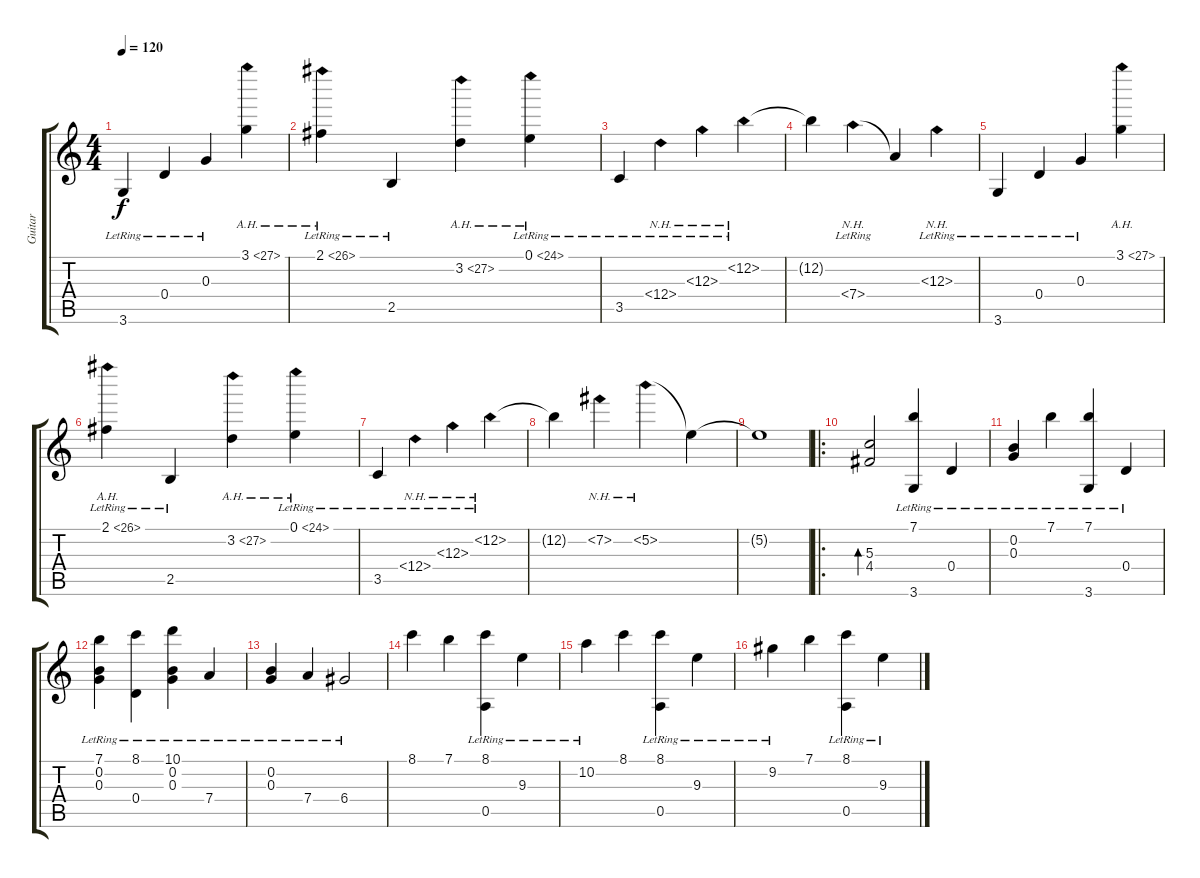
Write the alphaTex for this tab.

\track ("Guitar" "Guitar") {instrument acousticguitarsteel}
\staff {score tabs}
\tuning (E4 B3 G3 D3 A2 E2) {hide}
\ts (4 4)
\tempo 120
\clef g2
\ks c
3.6{lr}.4{dy f instrument acousticguitarsteel} 0.4{lr}.4 0.3{lr}.4 3.1{ah 24}.4 |
2.1{ah 24 lr}.4 2.5{lr}.4 3.2{ah 24}.4 0.1{ah 24 lr}.4 |
3.5{lr}.4 12.4{nh lr}.4 12.3{nh lr}.4 12.2{nh lr}.4 |
12.2{t}.4 7.4{nh lr}.4 7.4{t}.4 12.3{nh lr}.4 |
3.6{lr}.4 0.4{lr}.4 0.3{lr}.4 3.1{ah 24}.4 |
2.1{ah 24 lr}.4 2.5{lr}.4 3.2{ah 24}.4 0.1{ah 24 lr}.4 |
3.5{lr}.4 12.4{nh lr}.4 12.3{nh lr}.4 12.2{nh lr}.4 |
12.2{t}.4 7.2{nh}.4 5.2{nh}.4 5.2{t}.4 |
5.2{t}.1 |
\ro
(5.3 4.4).2{bd 480} (7.1{lr} 3.6{lr}).4 0.4{lr}.4 |
(0.2{lr} 0.3{lr}).4 7.1{lr}.4 (7.1{lr} 3.6{lr}).4 0.4{lr}.4 |
(7.1{lr} 0.2{lr} 0.3{lr}).4 (8.1{lr} 0.4{lr}).4 (10.1{lr} 0.2 0.3{lr}).4 7.4{lr}.4 |
(0.2{lr} 0.3{lr}).4 7.4{lr}.4 6.4{lr}.2 |
8.1.4 7.1.4 (8.1{lr} 0.5{lr}).4 9.3{lr}.4 |
10.2{lr}.4 8.1.4 (8.1{lr} 0.5{lr}).4 9.3{lr}.4 |
9.2{lr}.4 7.1.4 (8.1{lr} 0.5{lr}).4 9.3{lr}.4
